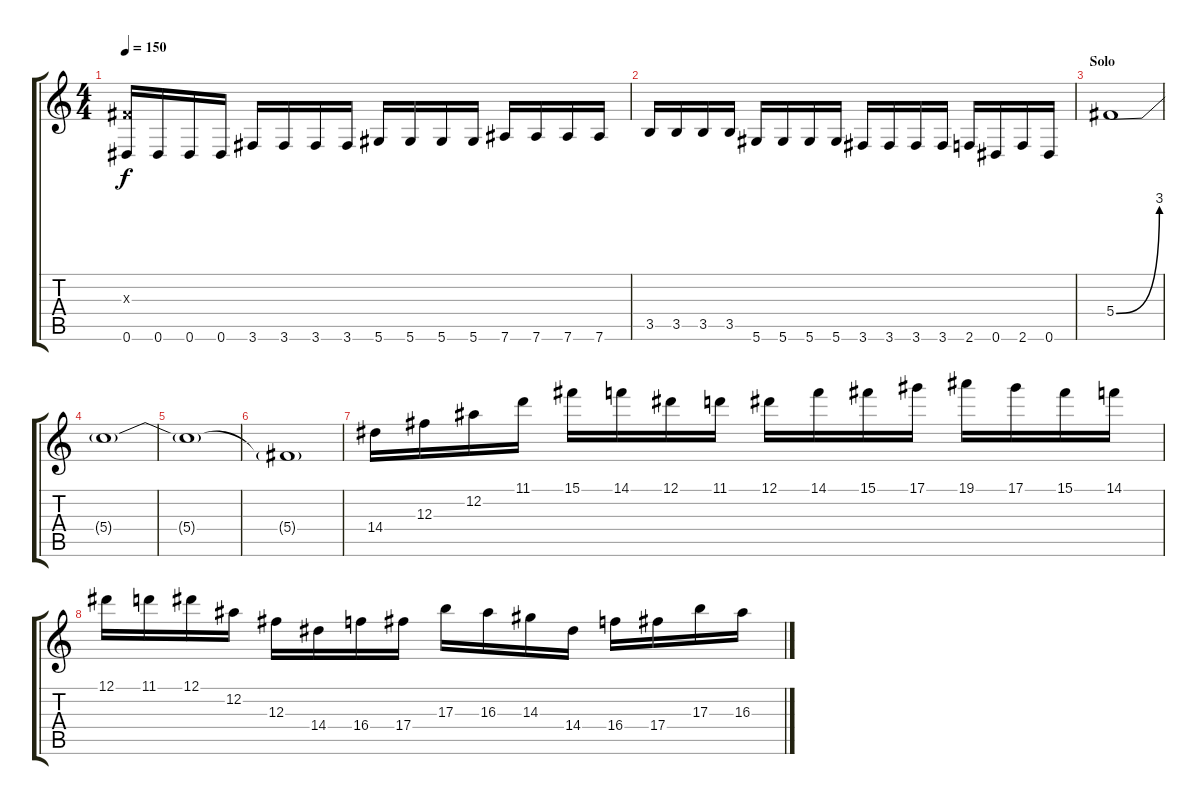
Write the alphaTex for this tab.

\track "" {instrument overdrivenguitar}
\staff {score tabs}
\tuning (Eb4 Bb3 Gb3 Db3 Ab2 Eb2) {hide}
\ts (4 4)
\tempo 150
\clef g2
\ks c
(0.3{x} 0.6).16{dy f} 0.6.16 0.6.16 0.6.16 3.6.16 3.6.16 3.6.16 3.6.16 5.6.16 5.6.16 5.6.16 5.6.16 7.6.16 7.6.16 7.6.16 7.6.16 |
3.5.16 3.5.16 3.5.16 3.5.16 5.6.16 5.6.16 5.6.16 5.6.16 3.6.16 3.6.16 3.6.16 3.6.16 2.6.16 0.6.16 2.6.16 0.6.16 |
\section ("" "Solo")
5.4{be (bend 0 0 60 12)}.1 |
5.4{t}.1 |
5.4{t}.1 |
5.4{t}.1 |
14.4.16 12.3.16 12.2.16 11.1.16 15.1.16 14.1.16 12.1.16 11.1.16 12.1.16 14.1.16 15.1.16 17.1.16 19.1.16 17.1.16 15.1.16 14.1.16 |
12.1.16 11.1.16 12.1.16 12.2.16 12.3.16 14.4.16 16.4.16 17.4.16 17.3.16 16.3.16 14.3.16 14.4.16 16.4.16 17.4.16 17.3.16 16.3.16
